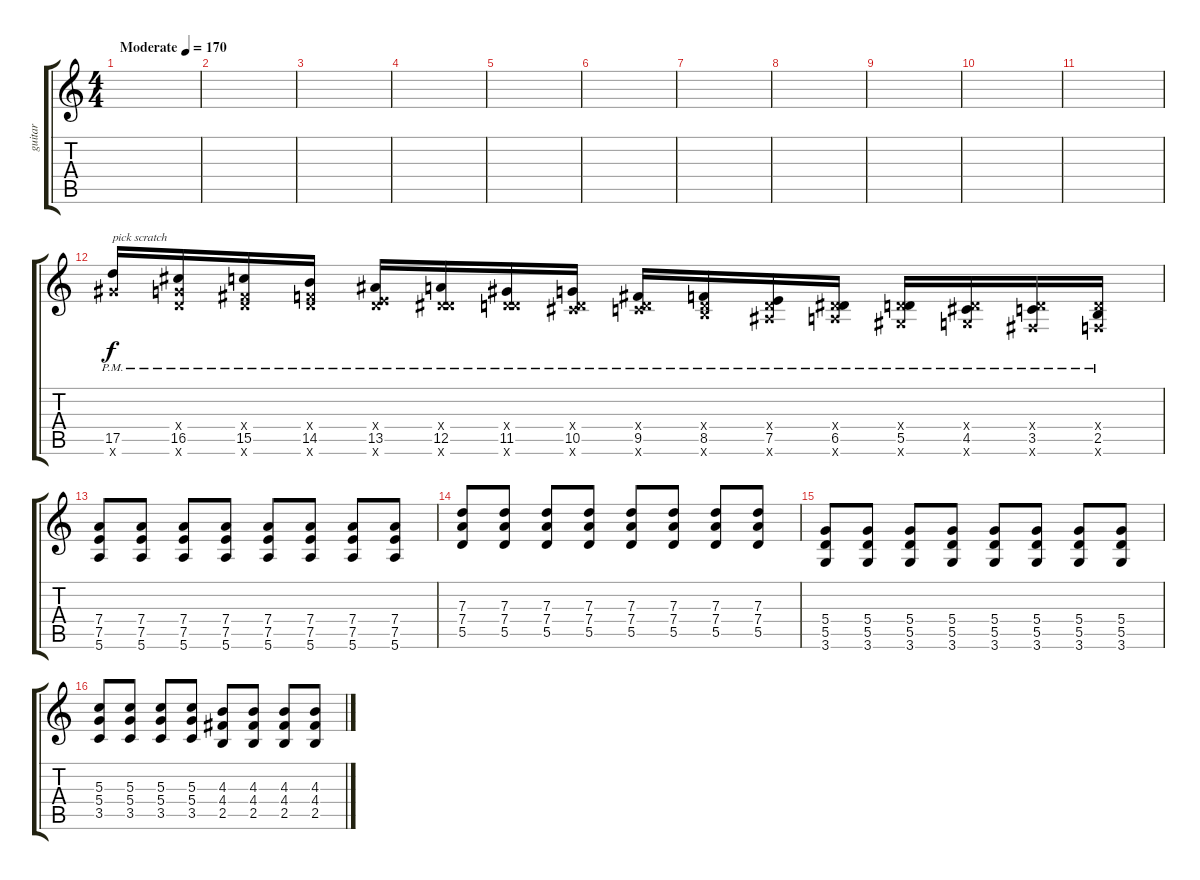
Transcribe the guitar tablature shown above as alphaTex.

\track ("guitar" "guitar") {instrument overdrivenguitar}
\staff {score tabs}
\tuning (E4 B3 G3 D3 A2 E2) {hide}
\ts (4 4)
\tempo (170 "Moderate")
\clef g2
\ks c
|
|
|
|
|
|
|
|
|
|
|
(17.5{pm} 16.6{pm x}).16{txt "pick scratch"} (0.4{x} 16.5{pm} 15.6{pm x}).16 (0.4{x} 15.5{pm} 14.6{pm x}).16 (0.4{x} 14.5{pm} 13.6{pm x}).16 (0.4{x} 13.5{pm} 12.6{pm x}).16 (0.4{x} 12.5{pm} 11.6{pm x}).16 (0.4{x} 11.5{pm} 10.6{pm x}).16 (0.4{x} 10.5{pm} 9.6{pm x}).16 (0.4{x} 9.5{pm} 8.6{pm x}).16 (0.4{x} 8.5{pm} 7.6{pm x}).16 (0.4{x} 7.5{pm} 6.6{pm x}).16 (0.4{x} 6.5{pm} 5.6{pm x}).16 (0.4{x} 5.5{pm} 4.6{pm x}).16 (0.4{x} 4.5{pm} 3.6{pm x}).16 (0.4{x} 3.5{pm} 2.6{pm x}).16 (0.4{x} 2.5{pm} 1.6{pm x}).16 |
(7.4 7.5 5.6).8 (7.4 7.5 5.6).8 (7.4 7.5 5.6).8 (7.4 7.5 5.6).8 (7.4 7.5 5.6).8 (7.4 7.5 5.6).8 (7.4 7.5 5.6).8 (7.4 7.5 5.6).8 |
(7.3 7.4 5.5).8 (7.3 7.4 5.5).8 (7.3 7.4 5.5).8 (7.3 7.4 5.5).8 (7.3 7.4 5.5).8 (7.3 7.4 5.5).8 (7.3 7.4 5.5).8 (7.3 7.4 5.5).8 |
(5.4 5.5 3.6).8 (5.4 5.5 3.6).8 (5.4 5.5 3.6).8 (5.4 5.5 3.6).8 (5.4 5.5 3.6).8 (5.4 5.5 3.6).8 (5.4 5.5 3.6).8 (5.4 5.5 3.6).8 |
(5.3 5.4 3.5).8 (5.3 5.4 3.5).8 (5.3 5.4 3.5).8 (5.3 5.4 3.5).8 (4.3 4.4 2.5).8 (4.3 4.4 2.5).8 (4.3 4.4 2.5).8 (4.3 4.4 2.5).8
